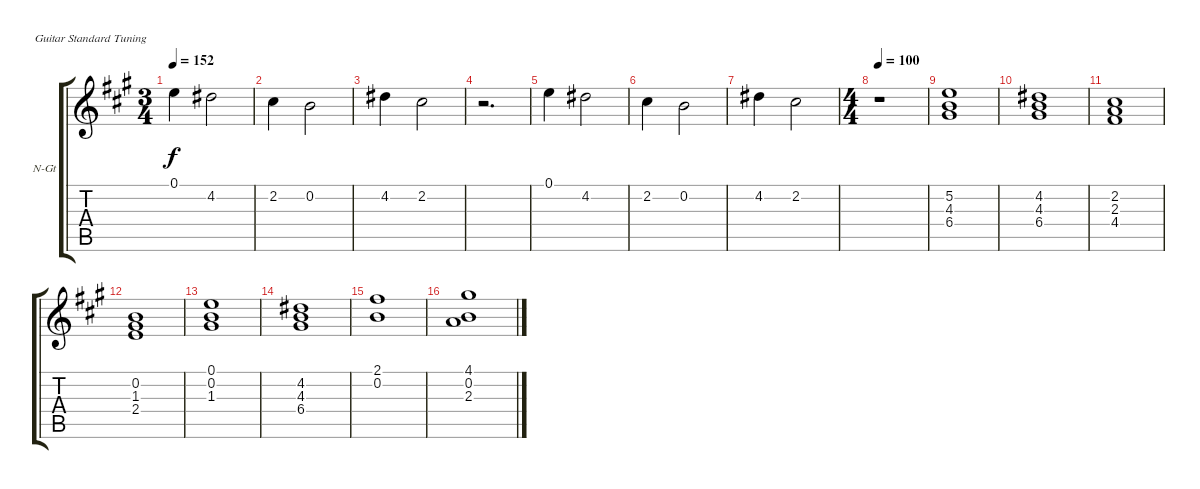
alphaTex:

\bracketExtendMode groupsimilarinstruments
\firstSystemTrackNameOrientation horizontal
\otherSystemsTrackNameOrientation horizontal
\track ("Guitar 4" "N-Gt") {instrument acousticguitarnylon}
\staff {score tabs}
\tuning (E4 B3 G3 D3 A2 E2)
\ts (3 4)
\tempo 152
\clef g2
\ks a
0.1.4{dy f} 4.2.2 |
2.2.4 0.2.2 |
4.2.4 2.2.2 |
r.2{d} |
0.1.4 4.2.2 |
2.2.4 0.2.2 |
4.2.4 2.2.2 |
\ts (4 4)
\beaming (8 2 2 2 2)
\tempo 100
r.1 |
(5.2 4.3 6.4).1 |
(4.2 4.3 6.4).1 |
(2.2 2.3 4.4).1 |
(0.2 1.3 2.4).1 |
(0.1 0.2 1.3).1 |
(4.2 4.3 6.4).1 |
(2.1 0.2).1 |
(4.1 0.2 2.3).1
